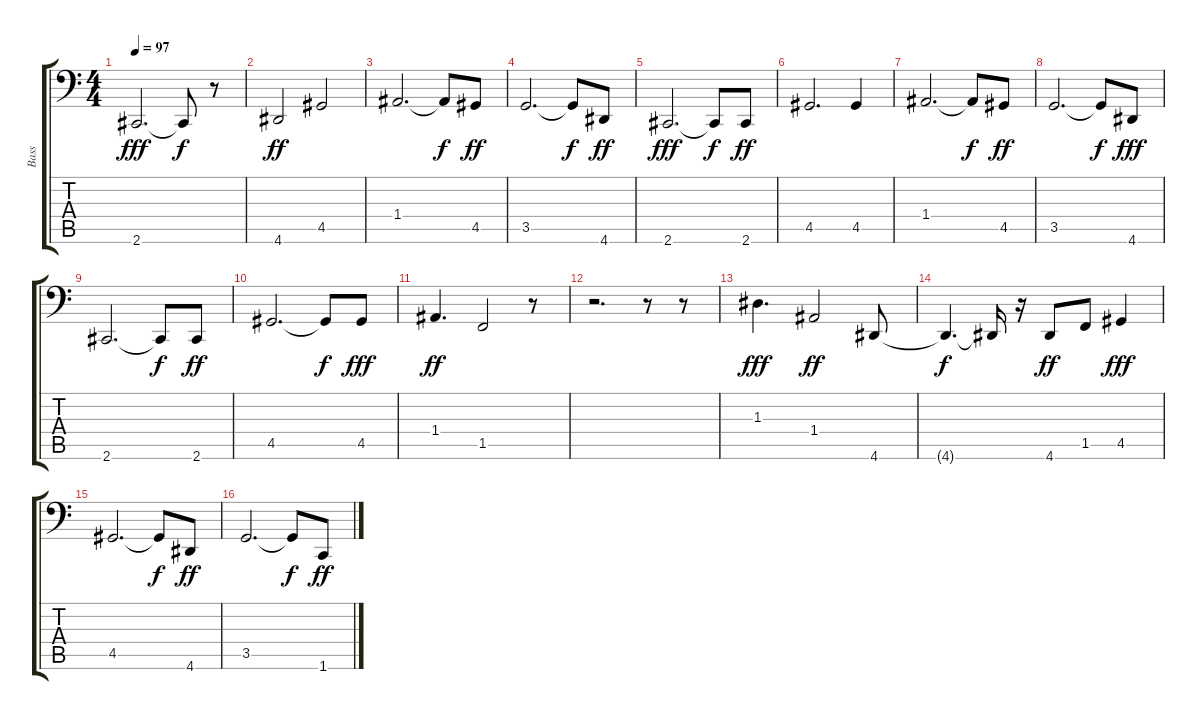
\track ("Bass" "Bass") {instrument synthbass1}
\staff {score tabs}
\tuning (C3 G2 D2 A1 E1 B0) {hide}
\ts (4 4)
\tempo 97
\clef f4
\ks c
2.6.2{d dy fff} 2.6{t}.8{dy f} r.8 |
4.6.2{dy ff} 4.5.2 |
1.4.2{d} 1.4{t}.8{dy f} 4.5.8{dy ff} |
3.5.2{d} 3.5{t}.8{dy f} 4.6.8{dy ff} |
2.6.2{d dy fff} 2.6{t}.8{dy f} 2.6.8{dy ff} |
4.5.2{d} 4.5.4 |
1.4.2{d} 1.4{t}.8{dy f} 4.5.8{dy ff} |
3.5.2{d} 3.5{t}.8{dy f} 4.6.8{dy fff} |
2.6.2{d} 2.6{t}.8{dy f} 2.6.8{dy ff} |
4.5.2{d} 4.5{t}.8{dy f} 4.5.8{dy fff} |
1.4.4{d dy ff} 1.5.2 r.8 |
r.2{d} r.8 r.8 |
1.3.4{d dy fff} 1.4.2{dy ff} 4.6.8 |
4.6{t}.4{d dy f} 4.6{t}.16 r.16 4.6.8{dy ff} 1.5.8 4.5.4{dy fff} |
4.5.2{d} 4.5{t}.8{dy f} 4.6.8{dy ff} |
3.5.2{d} 3.5{t}.8{dy f} 1.6.8{dy ff}
